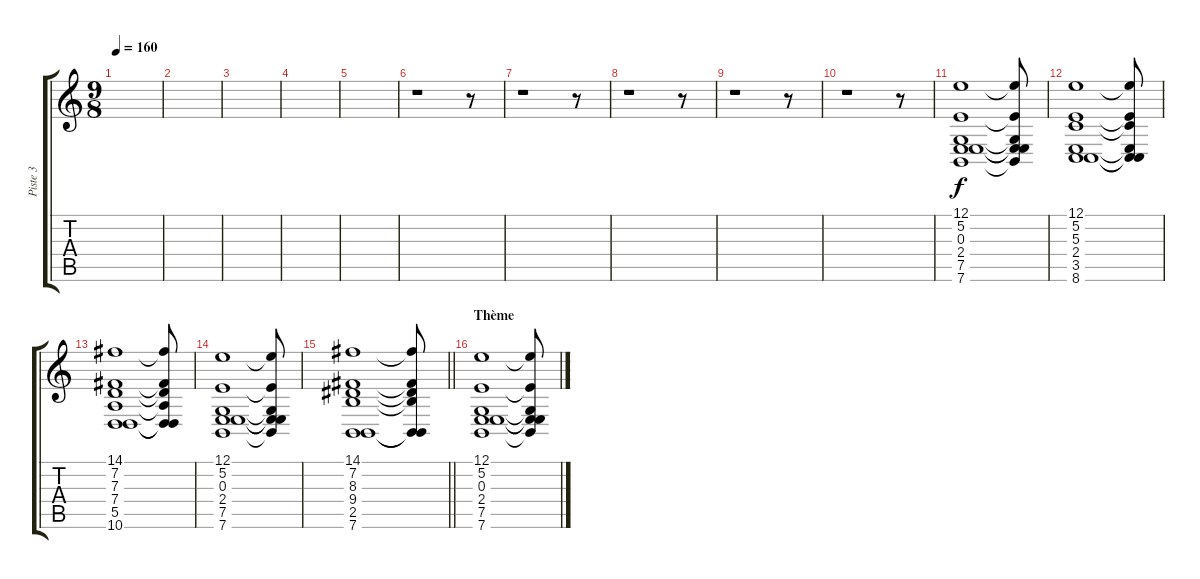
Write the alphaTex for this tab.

\track ("Piste 3" "Piste 3") {instrument stringensemble1}
\staff {score tabs}
\tuning (E4 B3 G3 D3 A2 E2) {hide}
\ts (9 8)
\tempo 160
\clef g2
\ks c
|
|
|
|
|
r.1 r.8 |
r.1 r.8 |
r.1 r.8 |
r.1 r.8 |
r.1 r.8 |
(12.1 5.2 0.3 2.4 7.5 7.6).1 (12.1{t} 5.2{t} 0.3{t} 2.4{t} 7.5{t} 7.6{t}).8 |
(12.1 5.2 5.3 2.4 3.5 8.6).1 (12.1{t} 5.2{t} 5.3{t} 2.4{t} 3.5{t} 8.6{t}).8 |
(14.1 7.2 7.3 7.4 5.5 10.6).1 (14.1{t} 7.2{t} 7.3{t} 7.4{t} 5.5{t} 10.6{t}).8 |
(12.1 5.2 0.3 2.4 7.5 7.6).1 (12.1{t} 5.2{t} 0.3{t} 2.4{t} 7.5{t} 7.6{t}).8 |
\barLineRight lightlight
(14.1 7.2 8.3 9.4 2.5 7.6).1 (14.1{t} 7.2{t} 8.3{t} 9.4{t} 2.5{t} 7.6{t}).8 |
\section ("" "Thème")
(12.1 5.2 0.3 2.4 7.5 7.6).1 (12.1{t} 5.2{t} 0.3{t} 2.4{t} 7.5{t} 7.6{t}).8
